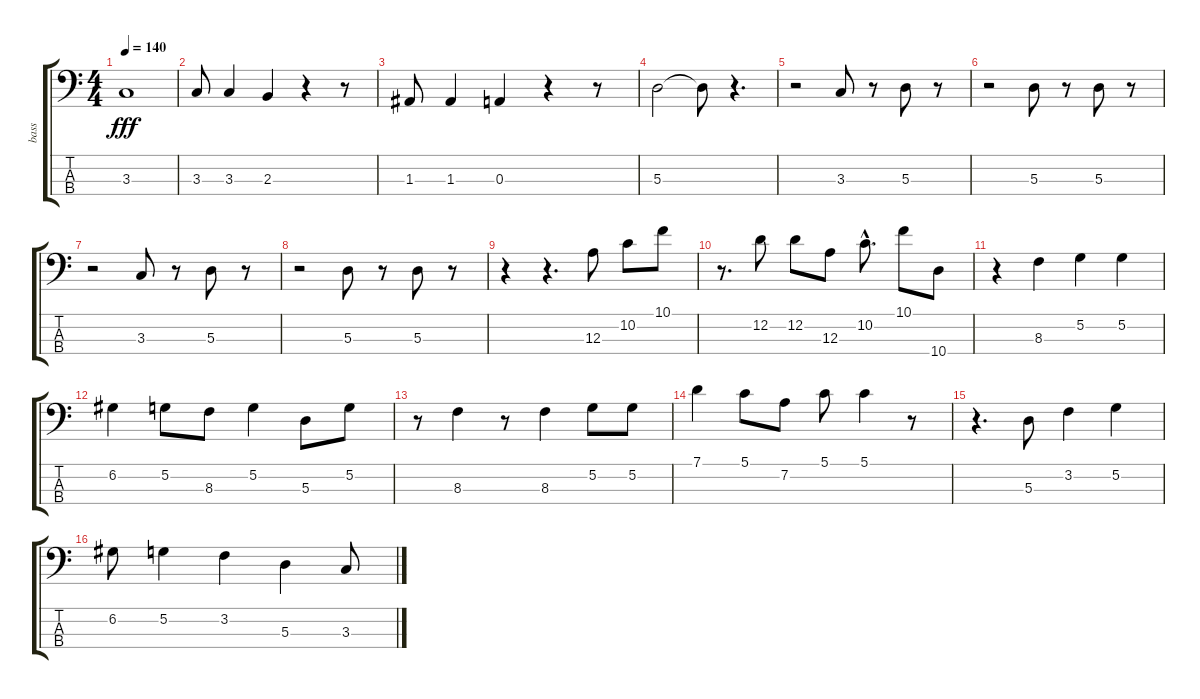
\track ("bass" "bass") {instrument electricbasspick}
\staff {score tabs}
\tuning (G2 D2 A1 E1) {hide}
\ts (4 4)
\tempo 140
\clef f4
\ks c
3.3.1{dy fff} |
3.3.8 3.3.4 2.3.4 r.4 r.8 |
1.3.8 1.3.4 0.3.4 r.4 r.8 |
5.3.2 5.3{t}.8 r.4{d} |
r.2 3.3.8 r.8 5.3.8 r.8 |
r.2 5.3.8 r.8 5.3.8 r.8 |
r.2 3.3.8 r.8 5.3.8 r.8 |
r.2 5.3.8 r.8 5.3.8 r.8 |
r.4 r.4{d} 12.3.8 10.2.8 10.1.8 |
r.8{d} 12.2.8 12.2.8 12.3.8 10.2{hac}.8{d} 10.1.8 10.4.8 |
r.4 8.3.4 5.2.4 5.2.4 |
6.2.4 5.2.8 8.3.8 5.2.4 5.3.8 5.2.8 |
r.8 8.3.4 r.8 8.3.4 5.2.8 5.2.8 |
7.1.4 5.1.8 7.2.8 5.1.8 5.1.4 r.8 |
r.4{d} 5.3.8 3.2.4 5.2.4 |
6.2.8 5.2.4 3.2.4 5.3.4 3.3.8
